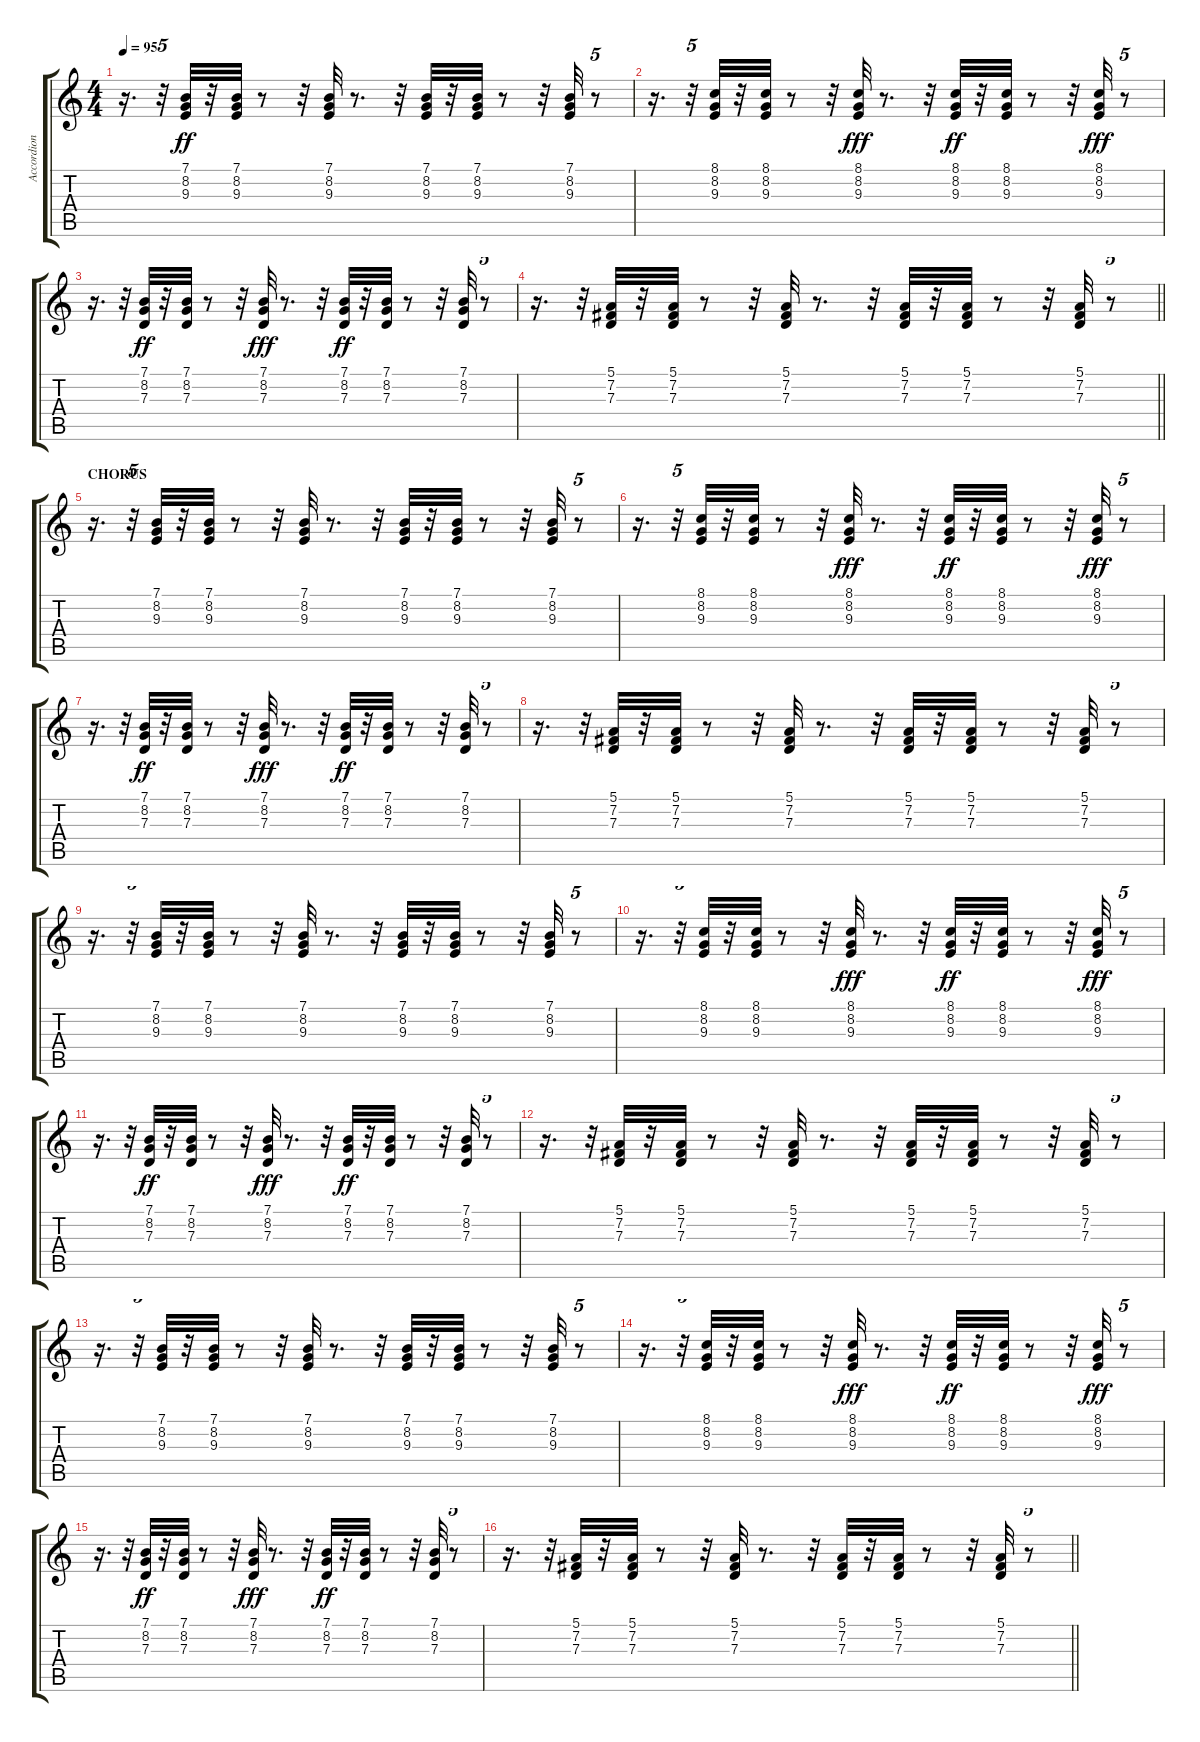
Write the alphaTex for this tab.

\track ("Accordion" "Accordion") {instrument accordion}
\staff {score tabs}
\tuning (E4 B3 G3 D3 A2 E2) {hide}
\ts (4 4)
\tempo 95
\clef g2
\ks c
r.16{d dy ff} r.32{tu (5 4)} (7.1 8.2 9.3).32 r.32 (7.1 8.2 9.3).32 r.8 r.32 (7.1 8.2 9.3).32 r.8{d} r.32 (7.1 8.2 9.3).32 r.32 (7.1 8.2 9.3).32 r.8 r.32 (7.1 8.2 9.3).32 r.8{tu (5 4)} |
r.16{d} r.32{tu (5 4)} (8.1 8.2 9.3).32 r.32 (8.1 8.2 9.3).32 r.8 r.32 (8.1 8.2 9.3).32{dy fff} r.8{d} r.32 (8.1 8.2 9.3).32{dy ff} r.32 (8.1 8.2 9.3).32 r.8 r.32 (8.1 8.2 9.3).32{dy fff} r.8{tu (5 4)} |
r.16{d} r.32{tu (5 4)} (7.1 8.2 7.3).32{dy ff} r.32 (7.1 8.2 7.3).32 r.8 r.32 (7.1 8.2 7.3).32{dy fff} r.8{d} r.32 (7.1 8.2 7.3).32{dy ff} r.32 (7.1 8.2 7.3).32 r.8 r.32 (7.1 8.2 7.3).32 r.8{tu (5 4)} |
\barLineRight lightlight
r.16{d} r.32{tu (5 4)} (5.1 7.2 7.3).32 r.32 (5.1 7.2 7.3).32 r.8 r.32 (5.1 7.2 7.3).32 r.8{d} r.32 (5.1 7.2 7.3).32 r.32 (5.1 7.2 7.3).32 r.8 r.32 (5.1 7.2 7.3).32 r.8{tu (5 4)} |
\section ("" "CHORUS")
r.16{d} r.32{tu (5 4)} (7.1 8.2 9.3).32 r.32 (7.1 8.2 9.3).32 r.8 r.32 (7.1 8.2 9.3).32 r.8{d} r.32 (7.1 8.2 9.3).32 r.32 (7.1 8.2 9.3).32 r.8 r.32 (7.1 8.2 9.3).32 r.8{tu (5 4)} |
r.16{d} r.32{tu (5 4)} (8.1 8.2 9.3).32 r.32 (8.1 8.2 9.3).32 r.8 r.32 (8.1 8.2 9.3).32{dy fff} r.8{d} r.32 (8.1 8.2 9.3).32{dy ff} r.32 (8.1 8.2 9.3).32 r.8 r.32 (8.1 8.2 9.3).32{dy fff} r.8{tu (5 4)} |
r.16{d} r.32{tu (5 4)} (7.1 8.2 7.3).32{dy ff} r.32 (7.1 8.2 7.3).32 r.8 r.32 (7.1 8.2 7.3).32{dy fff} r.8{d} r.32 (7.1 8.2 7.3).32{dy ff} r.32 (7.1 8.2 7.3).32 r.8 r.32 (7.1 8.2 7.3).32 r.8{tu (5 4)} |
r.16{d} r.32{tu (5 4)} (5.1 7.2 7.3).32 r.32 (5.1 7.2 7.3).32 r.8 r.32 (5.1 7.2 7.3).32 r.8{d} r.32 (5.1 7.2 7.3).32 r.32 (5.1 7.2 7.3).32 r.8 r.32 (5.1 7.2 7.3).32 r.8{tu (5 4)} |
r.16{d} r.32{tu (5 4)} (7.1 8.2 9.3).32 r.32 (7.1 8.2 9.3).32 r.8 r.32 (7.1 8.2 9.3).32 r.8{d} r.32 (7.1 8.2 9.3).32 r.32 (7.1 8.2 9.3).32 r.8 r.32 (7.1 8.2 9.3).32 r.8{tu (5 4)} |
r.16{d} r.32{tu (5 4)} (8.1 8.2 9.3).32 r.32 (8.1 8.2 9.3).32 r.8 r.32 (8.1 8.2 9.3).32{dy fff} r.8{d} r.32 (8.1 8.2 9.3).32{dy ff} r.32 (8.1 8.2 9.3).32 r.8 r.32 (8.1 8.2 9.3).32{dy fff} r.8{tu (5 4)} |
r.16{d} r.32{tu (5 4)} (7.1 8.2 7.3).32{dy ff} r.32 (7.1 8.2 7.3).32 r.8 r.32 (7.1 8.2 7.3).32{dy fff} r.8{d} r.32 (7.1 8.2 7.3).32{dy ff} r.32 (7.1 8.2 7.3).32 r.8 r.32 (7.1 8.2 7.3).32 r.8{tu (5 4)} |
r.16{d} r.32{tu (5 4)} (5.1 7.2 7.3).32 r.32 (5.1 7.2 7.3).32 r.8 r.32 (5.1 7.2 7.3).32 r.8{d} r.32 (5.1 7.2 7.3).32 r.32 (5.1 7.2 7.3).32 r.8 r.32 (5.1 7.2 7.3).32 r.8{tu (5 4)} |
r.16{d} r.32{tu (5 4)} (7.1 8.2 9.3).32 r.32 (7.1 8.2 9.3).32 r.8 r.32 (7.1 8.2 9.3).32 r.8{d} r.32 (7.1 8.2 9.3).32 r.32 (7.1 8.2 9.3).32 r.8 r.32 (7.1 8.2 9.3).32 r.8{tu (5 4)} |
r.16{d} r.32{tu (5 4)} (8.1 8.2 9.3).32 r.32 (8.1 8.2 9.3).32 r.8 r.32 (8.1 8.2 9.3).32{dy fff} r.8{d} r.32 (8.1 8.2 9.3).32{dy ff} r.32 (8.1 8.2 9.3).32 r.8 r.32 (8.1 8.2 9.3).32{dy fff} r.8{tu (5 4)} |
r.16{d} r.32{tu (5 4)} (7.1 8.2 7.3).32{dy ff} r.32 (7.1 8.2 7.3).32 r.8 r.32 (7.1 8.2 7.3).32{dy fff} r.8{d} r.32 (7.1 8.2 7.3).32{dy ff} r.32 (7.1 8.2 7.3).32 r.8 r.32 (7.1 8.2 7.3).32 r.8{tu (5 4)} |
\barLineRight lightlight
r.16{d} r.32{tu (5 4)} (5.1 7.2 7.3).32 r.32 (5.1 7.2 7.3).32 r.8 r.32 (5.1 7.2 7.3).32 r.8{d} r.32 (5.1 7.2 7.3).32 r.32 (5.1 7.2 7.3).32 r.8 r.32 (5.1 7.2 7.3).32 r.8{tu (5 4)}
